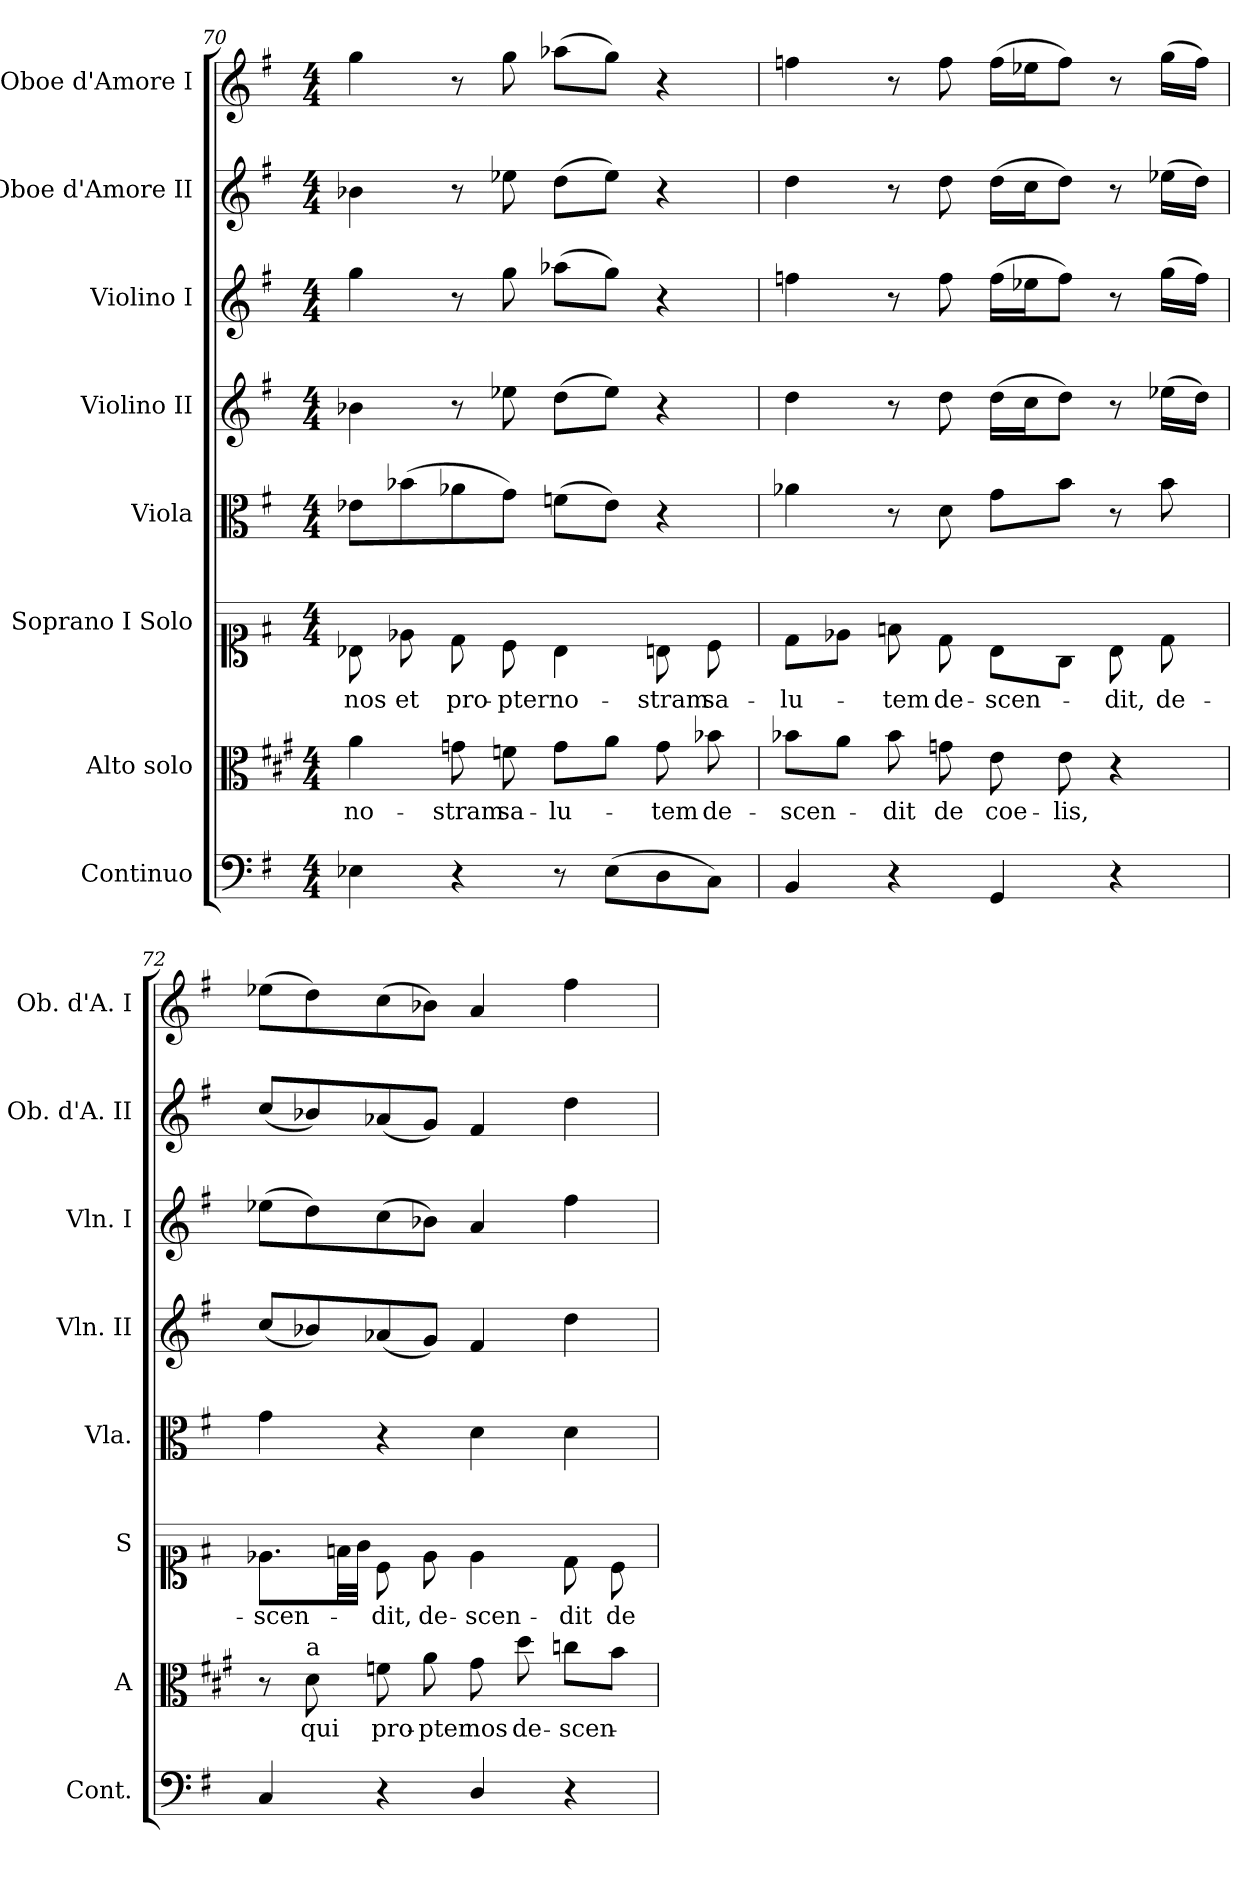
**kern	**kern	**text	**kern	**text	**kern	**kern	**kern	**kern	**kern
*part8	*part7	*part7	*part6	*part6	*part5	*part4	*part3	*part2	*part1
*staff8	*staff7	*staff7	*staff6	*staff6	*staff5	*staff4	*staff3	*staff2	*staff1
*I"Continuo	*I"Alto solo	*	*I"Soprano I Solo	*	*I"Viola	*I"Violino II	*I"Violino I	*I"Oboe d'Amore II	*I"Oboe d'Amore I
*I'Cont.	*I'A	*	*I'S	*	*I'Vla.	*I'Vln. II	*I'Vln. I	*I'Ob. d'A. II	*I'Ob. d'A. I
*clefF4	*clefC3	*	*clefC1	*	*clefC3	*clefG2	*clefG2	*clefG2	*clefG2
*	*ITrd1c2	*	*ITrd-7c-12	*	*	*	*	*	*
*k[f#]	*k[f#]	*	*k[f#]	*	*k[f#]	*k[f#]	*k[f#]	*k[f#]	*k[f#]
*M4/4	*M4/4	*	*M4/4	*	*M4/4	*M4/4	*M4/4	*M4/4	*M4/4
=70	=70	=70	=70	=70	=70	=70	=70	=70	=70
4E-X\	4g\	no-	8b-X\	nos	8e-X\L	4b-X\	4gg\	4b-X\	4gg\
.	.	.	8ee-X\	et	(8b-X\	.	.	.	.
4r	8fn\	-stram	8dd\	pro-	8a-X\	8r	8r	8r	8r
.	8e-X\	sa-	8cc\	-pter	8g\J)	8ee-X\	8gg\	8ee-X\	8gg\
8r	8f\L	-lu-	4b-\	no-	(8fn\L	(8dd\L	(8aa-X\L	(8dd\L	(8aa-X\L
(8E-\L	8g\J	.	.	.	8e-\J)	8ee-\J)	8gg\J)	8ee-\J)	8gg\J)
8D\	8f\	-tem	8bn\	-stram	4r	4r	4r	4r	4r
8C\J)	8a-X\	de-	8cc\	sa-	.	.	.	.	.
=71	=71	=71	=71	=71	=71	=71	=71	=71	=71
4BB/	8a-X\L	-scen-	8dd\L	-lu-	4a-X\	4dd\	4ffn\	4dd\	4ffn\
.	8g\J	.	8ee-X\J	.	.	.	.	.	.
4r	8a-\	-dit	8ffn\	-tem	8r	8r	8r	8r	8r
.	8fn\	de	8dd\	de-	8d\	8dd\	8ff\	8dd\	8ff\
4GG/	8d\	coe-	8b\L	-scen-	8g\L	(16dd\LL	(16ff\LL	(16dd\LL	(16ff\LL
.	.	.	.	.	.	16cc\J	16ee-X\J	16cc\J	16ee-X\J
.	8d\	-lis,	8g\J	.	8b\J	8dd\J)	8ff\J)	8dd\J)	8ff\J)
4r	4r	.	8b\	-dit,	8r	8r	8r	8r	8r
.	.	.	8dd\	de-	8b\	(16ee-X\LL	(16gg\LL	(16ee-X\LL	(16gg\LL
.	.	.	.	.	.	16dd\JJ)	16ff\JJ)	16dd\JJ)	16ff\JJ)
=72	=72	=72	=72	=72	=72	=72	=72	=72	=72
4C/	8r	.	8.ee-X\L	-scen-	4g\	(8cc/L	(8ee-X\L	(8cc/L	(8ee-X\L
!	!LO:TX:a:t=a	!	!	!	!	!	!	!	!
.	8c\	qui	.	.	.	8b-X/)	8dd\)	8b-X/)	8dd\)
.	.	.	32ffn\LL	.	.	.	.	.	.
.	.	.	32gg\JJJ	.	.	.	.	.	.
4r	8e-X\	pro-	8cc\	-dit,	4r	(8a-X/	(8cc\	(8a-X/	(8cc\
.	8g\	-pter	8ee-\	de-	.	8g/J)	8b-X\J)	8g/J)	8b-X\J)
4D/	8f#\	nos	4ee-\	-scen-	4d\	4f#/	4a/	4f#/	4a/
.	8cc\	de-	.	.	.	.	.	.	.
4r	8b-X\L	-scen-	8dd\	-dit	4d\	4dd\	4ff#\	4dd\	4ff#\
.	8a\J	.	8cc\	de	.	.	.	.	.
=	=	=	=	=	=	=	=	=	=
*-	*-	*-	*-	*-	*-	*-	*-	*-	*-
